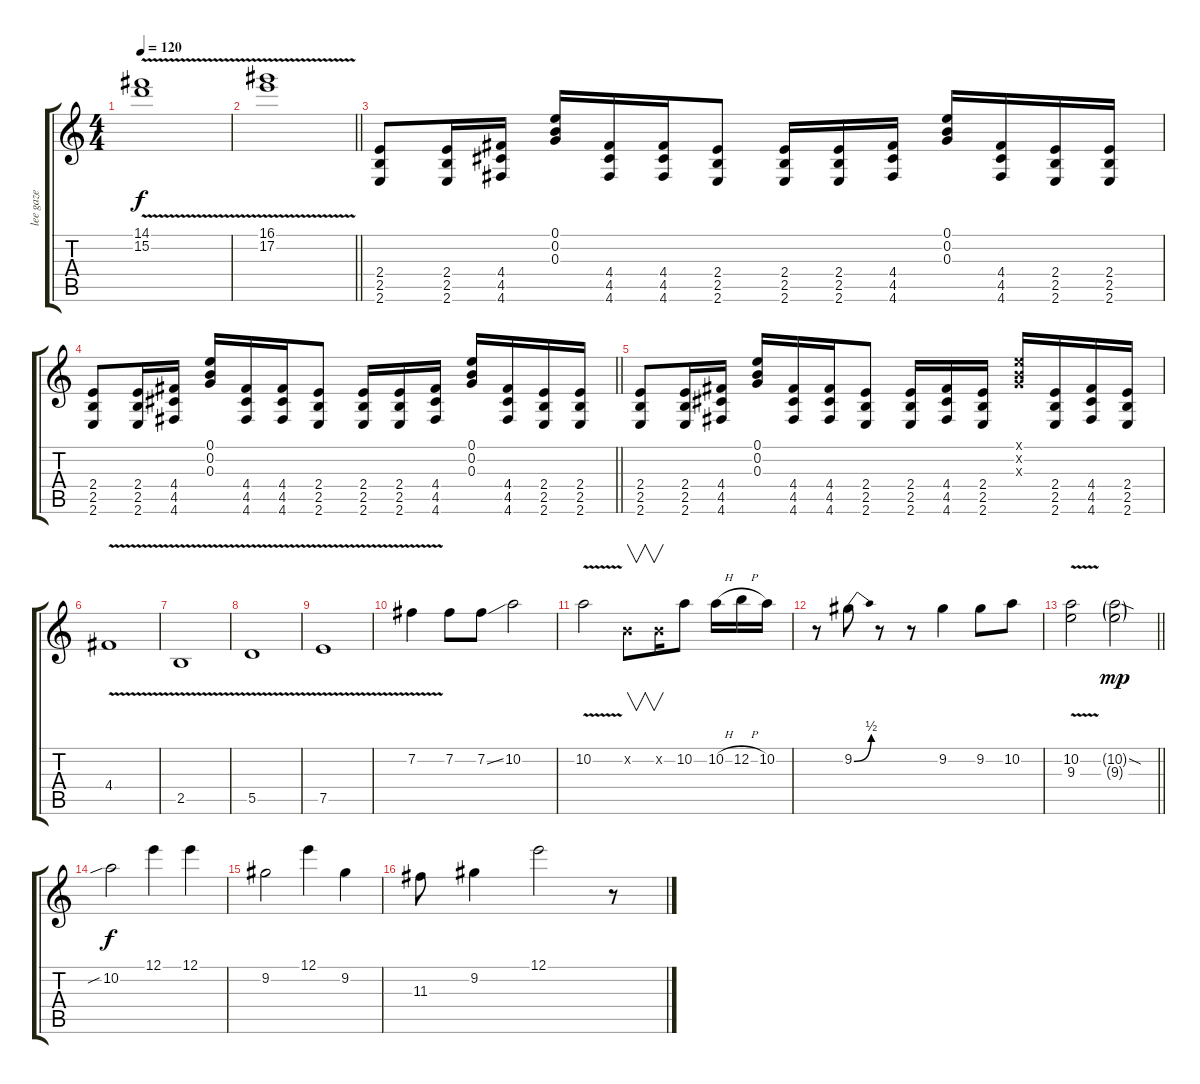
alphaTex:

\track ("lee gaze" "lee gaze") {instrument overdrivenguitar}
\staff {score tabs}
\tuning (E4 B3 G3 D3 A2 D2) {hide}
\ts (4 4)
\tempo 120
\clef g2
\ks c
(14.1 15.2{v}).1{dy f} |
\barLineRight lightlight
(16.1 17.2{v}).1 |
(2.4 2.5 2.6).8 (2.4 2.5 2.6).16 (4.4 4.5 4.6).16 (0.1 0.2 0.3).16 (4.4 4.5 4.6).16 (4.4 4.5 4.6).16 (2.4 2.5 2.6).8 (2.4 2.5 2.6).16 (2.4 2.5 2.6).16 (4.4 4.5 4.6).16 (0.1 0.2 0.3).16 (4.4 4.5 4.6).16 (2.4 2.5 2.6).16 (2.4 2.5 2.6).16 |
\barLineRight lightlight
(2.4 2.5 2.6).8 (2.4 2.5 2.6).16 (4.4 4.5 4.6).16 (0.1 0.2 0.3).16 (4.4 4.5 4.6).16 (4.4 4.5 4.6).16 (2.4 2.5 2.6).8 (2.4 2.5 2.6).16 (2.4 2.5 2.6).16 (4.4 4.5 4.6).16 (0.1 0.2 0.3).16 (4.4 4.5 4.6).16 (2.4 2.5 2.6).16 (2.4 2.5 2.6).16 |
(2.4 2.5 2.6).8 (2.4 2.5 2.6).16 (4.4 4.5 4.6).16 (0.1 0.2 0.3).16 (4.4 4.5 4.6).16 (4.4 4.5 4.6).16 (2.4 2.5 2.6).8 (2.4 2.5 2.6).16 (4.4 4.5 4.6).16 (2.4 2.5 2.6).16 (0.1{x} 0.2{x} 0.3{x}).16 (2.4 2.5 2.6).16 (4.4 4.5 4.6).16 (2.4 2.5 2.6).16 |
4.4{v}.1 |
2.5{v}.1 |
5.5{v}.1 |
7.5{v}.1 |
7.2{v}.4 7.2.8 7.2{ss}.8 10.2.2 |
10.2{v}.2 0.2{x}.8{v} 0.2{x}.16{v} 10.2.8 10.2{h}.16 12.2{h}.16 10.2.16 |
r.8 9.2{be (bend 0 0 60 2)}.8 r.8 r.8 9.2.4 9.2.8 10.2.8 |
\barLineRight lightlight
(10.2{v} 9.3).2 (10.2{sod g} 9.3{g}).2{dy mp} |
10.2{sib}.2{dy f} 12.1.4 12.1.4 |
9.2.2 12.1.4 9.2.4 |
11.3.8 9.2.4 12.1.2 r.8
